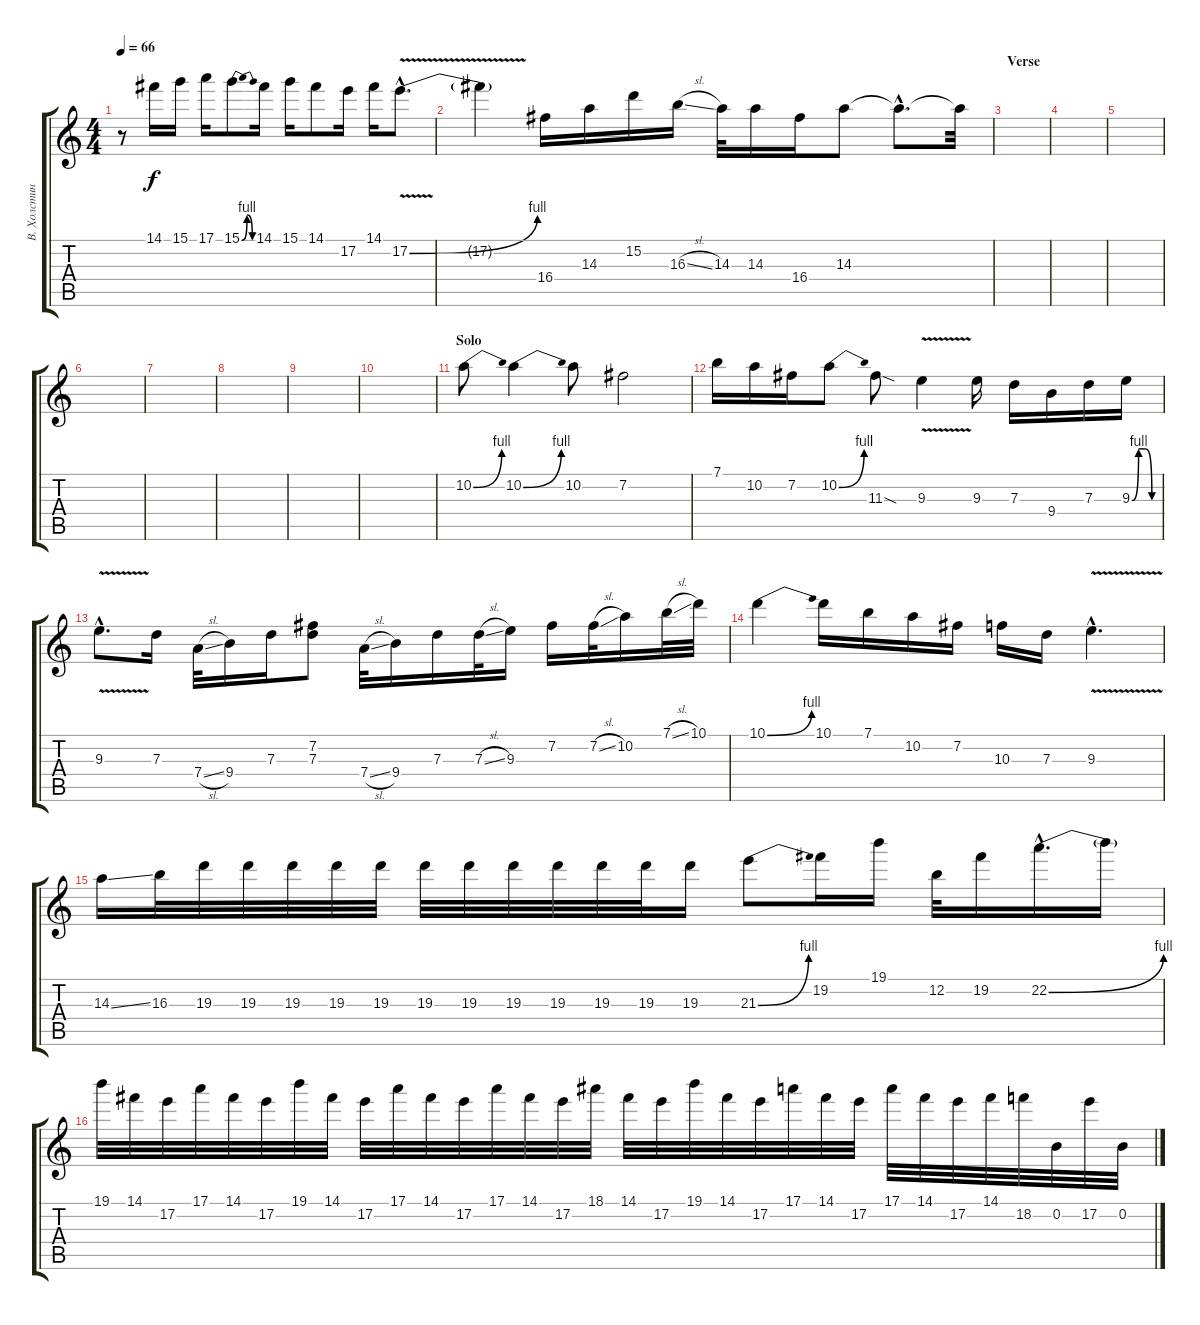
\track ("В. Холстинин" "В. Холстин") {instrument distortionguitar}
\staff {score tabs}
\tuning (E4 B3 G3 D3 A2 E2) {hide}
\ts (4 4)
\tempo 66
\clef g2
\ks c
r.8{dy f} 14.1.16 15.1.16 17.1.16 15.1{be (bendrelease 0 0 30 4 30 4 60 0)}.8 14.1.16 15.1.16 14.1.8 17.2.16 14.1.16 17.2{be (bend 0 0 60 4) v hac}.8{d} |
17.2{t}.4 16.4.16 14.3.16 15.2.16 16.3{sl}.16 14.3.32 14.3.16 16.4.16 14.3.8 14.3{hac t}.8{d} 14.3{t}.32 |
\section ("" "Verse")
|
|
|
|
|
|
|
|
\section ("" "Solo")
10.2{be (bend 0 0 60 4)}.8 10.2{be (bend 0 0 60 4)}.4 10.2.8 7.2.2 |
7.1.16 10.2.16 7.2.16 10.2{be (bend 0 0 60 4)}.8 11.3{sod}.8 9.3{v}.4 9.3.16 7.3.16 9.4.16 7.3.16 9.3{be (custom 0 0 15 4 30 4 45 0 60 0)}.16 |
9.3{v hac}.8{d} 7.3.16 7.4{sl}.32 9.4.16 7.3.16 (7.2 7.3).8 7.4{sl}.32 9.4.16 7.3.16 7.3{sl}.32 9.3.16 7.2.16 7.2{sl}.32 10.2.16 7.1{sl}.32 10.1.32 |
10.1{be (bend 0 0 60 4)}.4 10.1.16 7.1.16 10.2.16 7.2.16 10.3.16 7.3.16 9.3{v hac}.4{d} |
14.3{ss}.16 16.3.32 19.3.32 19.3.32 19.3.32 19.3.32 19.3.32 19.3.32 19.3.32 19.3.32 19.3.32 19.3.32 19.3.32 19.3.16 21.3{be (bend 0 0 60 4)}.8 19.2.16 19.1.16 12.2.32 19.2.16 22.2{be (bend 0 0 60 4) hac}.16{d} 22.2{t}.16 |
19.1.32 14.1.32 17.2.32 17.1.32 14.1.32 17.2.32 19.1.32 14.1.32 17.2.32 17.1.32 14.1.32 17.2.32 17.1.32 14.1.32 17.2.32 18.1.32 14.1.32 17.2.32 19.1.32 14.1.32 17.2.32 17.1.32 14.1.32 17.2.32 17.1.32 14.1.32 17.2.32 14.1.32 18.2.32 0.2.32 17.2.32 0.2.32
